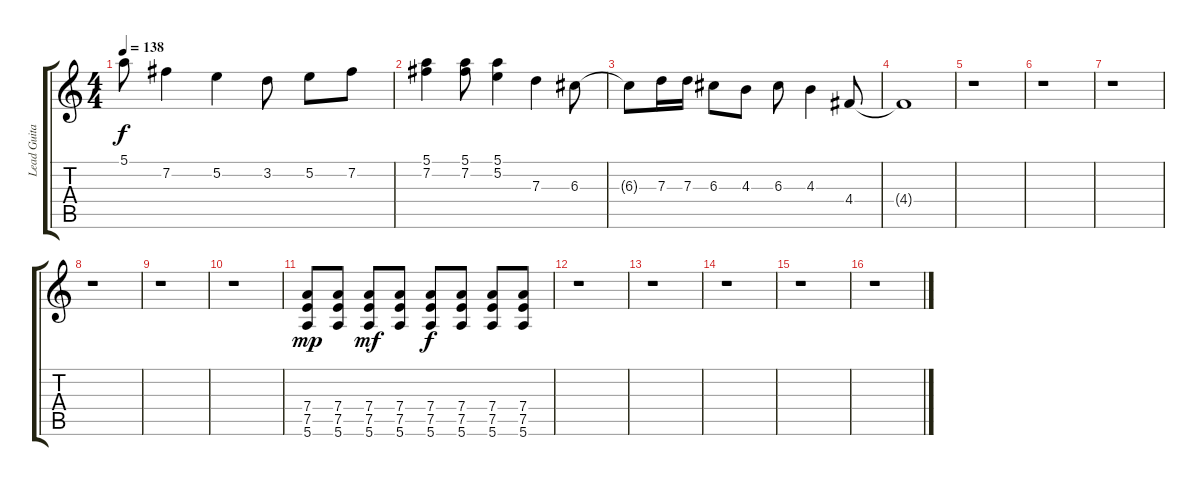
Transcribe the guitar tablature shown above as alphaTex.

\track ("Lead Guitar" "Lead Guita") {instrument overdrivenguitar}
\staff {score tabs}
\tuning (E4 B3 G3 D3 A2 E2) {hide}
\ts (4 4)
\tempo 138
\clef g2
\ks c
5.1{t}.8{dy f} 7.2.4 5.2.4 3.2.8 5.2.8 7.2.8 |
(5.1 7.2).4 (5.1 7.2).8 (5.1 5.2).4 7.3.4 6.3.8 |
6.3{t}.8 7.3.16 7.3.16 6.3.8 4.3.8 6.3.8 4.3.4 4.4.8 |
4.4{t}.1 |
r.1 |
r.1 |
r.1 |
r.1 |
r.1 |
r.1 |
(7.4 7.5 5.6).8{dy mp} (7.4 7.5 5.6).8 (7.4 7.5 5.6).8{dy mf} (7.4 7.5 5.6).8 (7.4 7.5 5.6).8{dy f} (7.4 7.5 5.6).8 (7.4 7.5 5.6).8 (7.4 7.5 5.6).8 |
r.1 |
r.1 |
r.1 |
r.1 |
r.1
